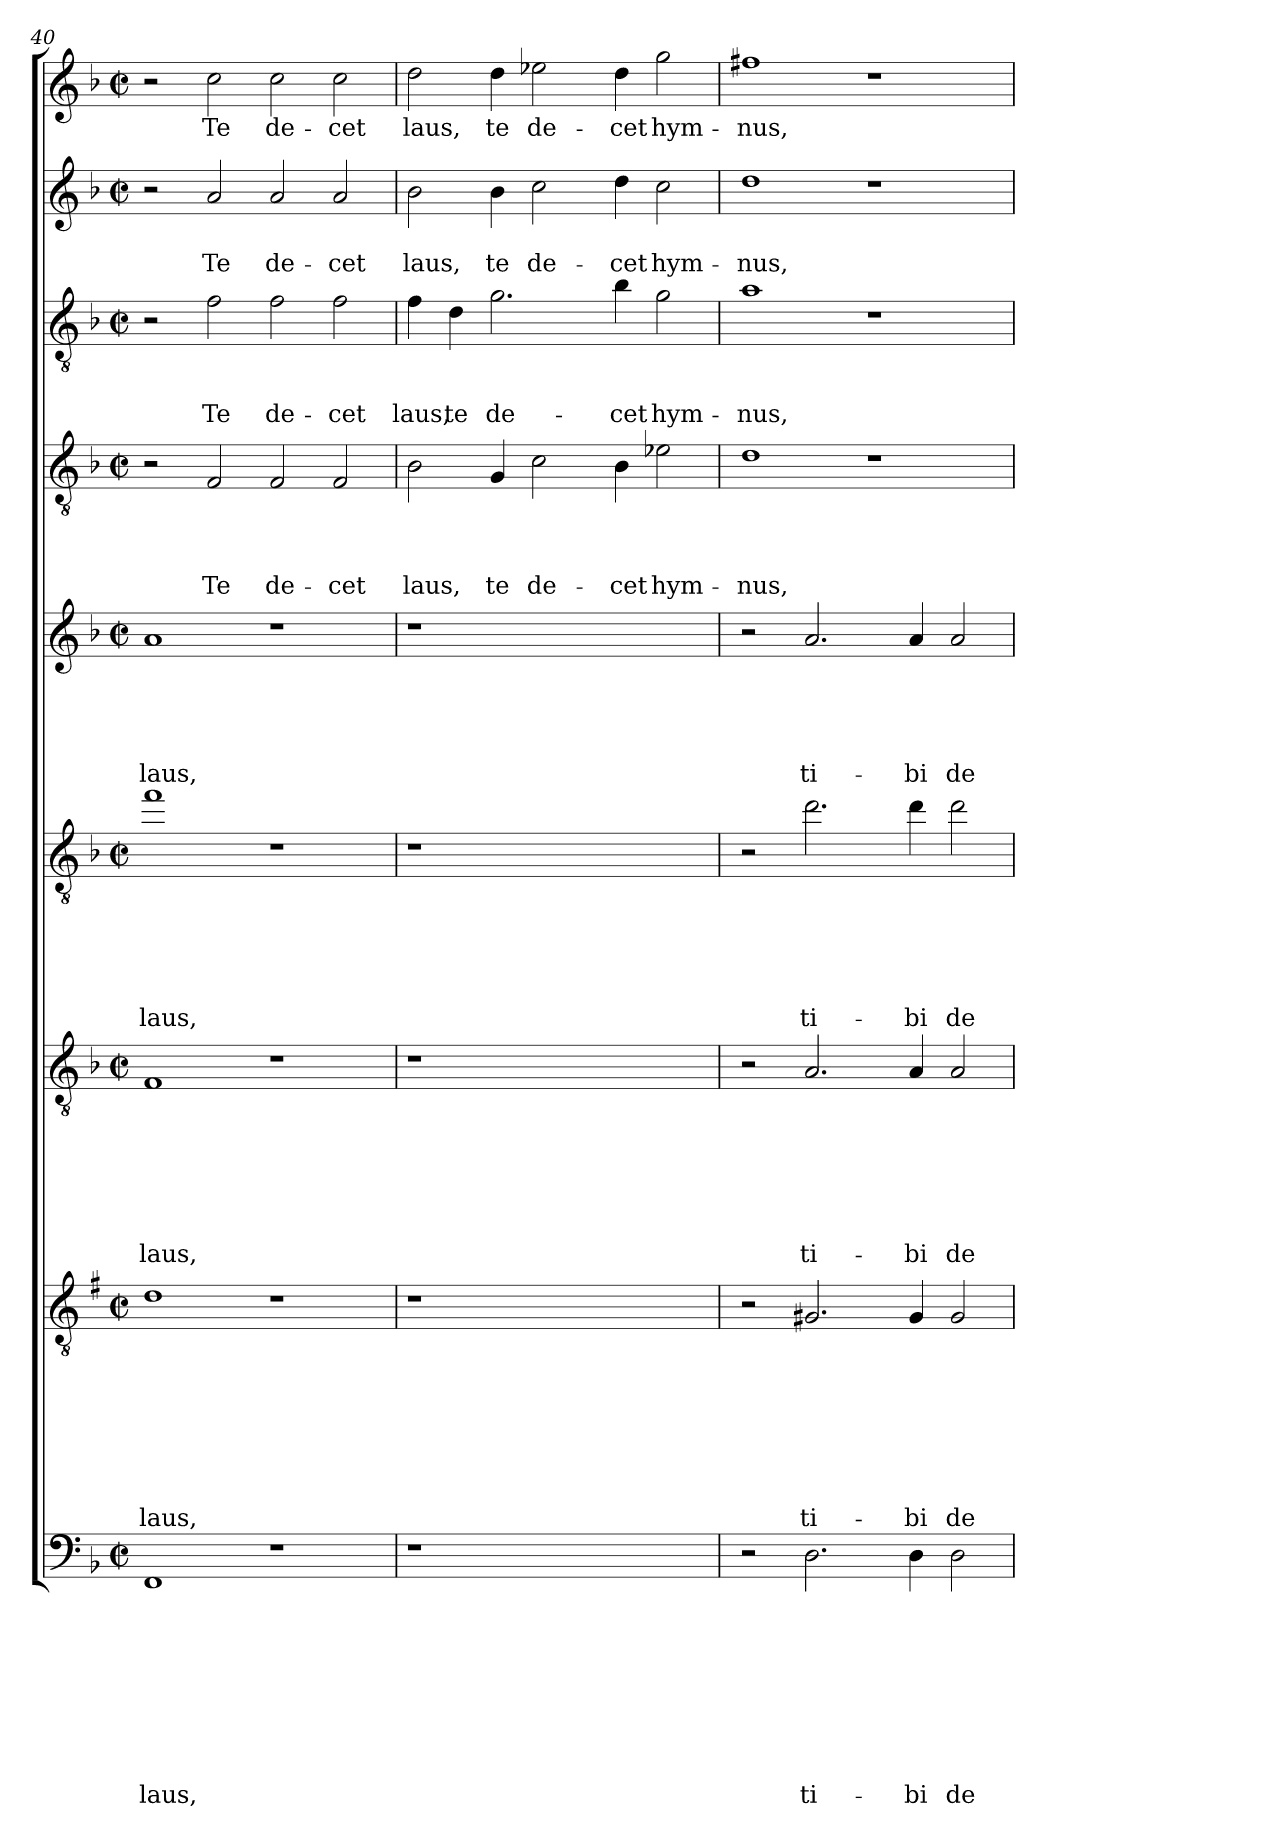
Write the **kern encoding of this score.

**kern	**text	**text	**text	**text	**text	**text	**text	**text	**text	**kern	**text	**text	**text	**text	**text	**text	**text	**text	**kern	**text	**text	**text	**text	**text	**text	**text	**kern	**text	**text	**text	**text	**text	**text	**kern	**text	**text	**text	**text	**text	**kern	**text	**text	**text	**text	**kern	**text	**text	**text	**kern	**text	**text	**kern	**text
*part9	*part9	*part9	*part9	*part9	*part9	*part9	*part9	*part9	*part9	*part8	*part8	*part8	*part8	*part8	*part8	*part8	*part8	*part8	*part7	*part7	*part7	*part7	*part7	*part7	*part7	*part7	*part6	*part6	*part6	*part6	*part6	*part6	*part6	*part5	*part5	*part5	*part5	*part5	*part5	*part4	*part4	*part4	*part4	*part4	*part3	*part3	*part3	*part3	*part2	*part2	*part2	*part1	*part1
*staff9	*staff9	*staff9	*staff9	*staff9	*staff9	*staff9	*staff9	*staff9	*staff9	*staff8	*staff8	*staff8	*staff8	*staff8	*staff8	*staff8	*staff8	*staff8	*staff7	*staff7	*staff7	*staff7	*staff7	*staff7	*staff7	*staff7	*staff6	*staff6	*staff6	*staff6	*staff6	*staff6	*staff6	*staff5	*staff5	*staff5	*staff5	*staff5	*staff5	*staff4	*staff4	*staff4	*staff4	*staff4	*staff3	*staff3	*staff3	*staff3	*staff2	*staff2	*staff2	*staff1	*staff1
*clefF4	*	*	*	*	*	*	*	*	*	*clefGv2	*	*	*	*	*	*	*	*	*clefGv2	*	*	*	*	*	*	*	*clefGv2	*	*	*	*	*	*	*clefG2	*	*	*	*	*	*clefGv2	*	*	*	*	*clefGv2	*	*	*	*clefG2	*	*	*clefG2	*
*	*	*	*	*	*	*	*	*	*	*ITrd1c2	*	*	*	*	*	*	*	*	*	*	*	*	*	*	*	*	*ITrd8c14	*	*	*	*	*	*	*	*	*	*	*	*	*	*	*	*	*	*	*	*	*	*	*	*	*	*
*k[b-]	*	*	*	*	*	*	*	*	*	*k[b-]	*	*	*	*	*	*	*	*	*k[b-]	*	*	*	*	*	*	*	*k[b-]	*	*	*	*	*	*	*k[b-]	*	*	*	*	*	*k[b-]	*	*	*	*	*k[b-]	*	*	*	*k[b-]	*	*	*k[b-]	*
*F:	*	*	*	*	*	*	*	*	*	*F:	*	*	*	*	*	*	*	*	*F:	*	*	*	*	*	*	*	*F:	*	*	*	*	*	*	*F:	*	*	*	*	*	*F:	*	*	*	*	*F:	*	*	*	*F:	*	*	*F:	*
*M2/2	*	*	*	*	*	*	*	*	*	*M2/2	*	*	*	*	*	*	*	*	*M2/2	*	*	*	*	*	*	*	*M2/2	*	*	*	*	*	*	*M2/2	*	*	*	*	*	*M2/2	*	*	*	*	*M2/2	*	*	*	*M2/2	*	*	*M2/2	*
*met(c|)	*	*	*	*	*	*	*	*	*	*met(c|)	*	*	*	*	*	*	*	*	*met(c|)	*	*	*	*	*	*	*	*met(c|)	*	*	*	*	*	*	*met(c|)	*	*	*	*	*	*met(c|)	*	*	*	*	*met(c|)	*	*	*	*met(c|)	*	*	*met(c|)	*
=40	=40	=40	=40	=40	=40	=40	=40	=40	=40	=40	=40	=40	=40	=40	=40	=40	=40	=40	=40	=40	=40	=40	=40	=40	=40	=40	=40	=40	=40	=40	=40	=40	=40	=40	=40	=40	=40	=40	=40	=40	=40	=40	=40	=40	=40	=40	=40	=40	=40	=40	=40	=40	=40
!	!	!	!	!	!	!	!	!	!LO:LY:b	!	!	!	!	!	!	!	!	!LO:LY:b	!	!	!	!	!	!	!	!LO:LY:b	!	!	!	!	!	!	!LO:LY:b	!	!	!	!	!	!LO:LY:b	!	!	!	!	!	!	!	!	!	!	!	!	!	!
1FF	.	.	.	.	.	.	.	.	laus,	1c	.	.	.	.	.	.	.	laus,	1F	.	.	.	.	.	.	laus,	1f	.	.	.	.	.	laus,	1a	.	.	.	.	laus,	2r	.	.	.	.	2r	.	.	.	2r	.	.	2r	.
!	!	!	!	!	!	!	!	!	!	!	!	!	!	!	!	!	!	!	!	!	!	!	!	!	!	!	!	!	!	!	!	!	!	!	!	!	!	!	!	!	!	!	!	!LO:LY:b	!	!	!	!LO:LY:b	!	!	!LO:LY:b	!	!LO:LY:b
.	.	.	.	.	.	.	.	.	.	.	.	.	.	.	.	.	.	.	.	.	.	.	.	.	.	.	.	.	.	.	.	.	.	.	.	.	.	.	.	2F/	.	.	.	Te	2f\	.	.	Te	2a/	.	Te	2cc\	Te
!	!	!	!	!	!	!	!	!	!	!	!	!	!	!	!	!	!	!	!	!	!	!	!	!	!	!	!	!	!	!	!	!	!	!	!	!	!	!	!	!	!	!	!	!LO:LY:b	!	!	!	!LO:LY:b	!	!	!LO:LY:b	!	!LO:LY:b
1r	.	.	.	.	.	.	.	.	.	1r	.	.	.	.	.	.	.	.	1r	.	.	.	.	.	.	.	1r	.	.	.	.	.	.	1r	.	.	.	.	.	2F/	.	.	.	de-	2f\	.	.	de-	2a/	.	de-	2cc\	de-
!	!	!	!	!	!	!	!	!	!	!	!	!	!	!	!	!	!	!	!	!	!	!	!	!	!	!	!	!	!	!	!	!	!	!	!	!	!	!	!	!	!	!	!	!LO:LY:b	!	!	!	!LO:LY:b	!	!	!LO:LY:b	!	!LO:LY:b
.	.	.	.	.	.	.	.	.	.	.	.	.	.	.	.	.	.	.	.	.	.	.	.	.	.	.	.	.	.	.	.	.	.	.	.	.	.	.	.	2F/	.	.	.	-cet	2f\	.	.	-cet	2a/	.	-cet	2cc\	-cet
=41	=41	=41	=41	=41	=41	=41	=41	=41	=41	=41	=41	=41	=41	=41	=41	=41	=41	=41	=41	=41	=41	=41	=41	=41	=41	=41	=41	=41	=41	=41	=41	=41	=41	=41	=41	=41	=41	=41	=41	=41	=41	=41	=41	=41	=41	=41	=41	=41	=41	=41	=41	=41	=41
!	!	!	!	!	!	!	!	!	!	!	!	!	!	!	!	!	!	!	!	!	!	!	!	!	!	!	!	!	!	!	!	!	!	!	!	!	!	!	!	!	!	!	!	!LO:LY:b	!	!	!	!LO:LY:b	!	!	!LO:LY:b	!	!LO:LY:b
1r	.	.	.	.	.	.	.	.	.	1r	.	.	.	.	.	.	.	.	1r	.	.	.	.	.	.	.	1r	.	.	.	.	.	.	1r	.	.	.	.	.	2B-\	.	.	.	laus,	4f\	.	.	laus,	2b-\	.	laus,	2dd\	laus,
!	!	!	!	!	!	!	!	!	!	!	!	!	!	!	!	!	!	!	!	!	!	!	!	!	!	!	!	!	!	!	!	!	!	!	!	!	!	!	!	!	!	!	!	!	!	!	!	!LO:LY:b	!	!	!	!	!
.	.	.	.	.	.	.	.	.	.	.	.	.	.	.	.	.	.	.	.	.	.	.	.	.	.	.	.	.	.	.	.	.	.	.	.	.	.	.	.	.	.	.	.	.	4d\	.	.	te	.	.	.	.	.
!	!	!	!	!	!	!	!	!	!	!	!	!	!	!	!	!	!	!	!	!	!	!	!	!	!	!	!	!	!	!	!	!	!	!	!	!	!	!	!	!	!	!	!	!LO:LY:b	!	!	!	!LO:LY:b	!	!	!LO:LY:b	!	!LO:LY:b
.	.	.	.	.	.	.	.	.	.	.	.	.	.	.	.	.	.	.	.	.	.	.	.	.	.	.	.	.	.	.	.	.	.	.	.	.	.	.	.	4G/	.	.	.	te	2.g\	.	.	de-	4b-\	.	te	4dd\	te
!	!	!	!	!	!	!	!	!	!	!	!	!	!	!	!	!	!	!	!	!	!	!	!	!	!	!	!	!	!	!	!	!	!	!	!	!	!	!	!	!	!	!	!	!LO:LY:b	!	!	!	!	!	!	!LO:LY:b	!	!LO:LY:b
.	.	.	.	.	.	.	.	.	.	.	.	.	.	.	.	.	.	.	.	.	.	.	.	.	.	.	.	.	.	.	.	.	.	.	.	.	.	.	.	2c\	.	.	.	de-	.	.	.	.	2cc\	.	de-	2ee-X\	de-
1ryy	.	.	.	.	.	.	.	.	.	1ryy	.	.	.	.	.	.	.	.	1ryy	.	.	.	.	.	.	.	1ryy	.	.	.	.	.	.	1ryy	.	.	.	.	.	.	.	.	.	.	.	.	.	.	.	.	.	.	.
!	!	!	!	!	!	!	!	!	!	!	!	!	!	!	!	!	!	!	!	!	!	!	!	!	!	!	!	!	!	!	!	!	!	!	!	!	!	!	!	!	!	!	!	!LO:LY:b	!	!	!	!LO:LY:b	!	!	!LO:LY:b	!	!LO:LY:b
.	.	.	.	.	.	.	.	.	.	.	.	.	.	.	.	.	.	.	.	.	.	.	.	.	.	.	.	.	.	.	.	.	.	.	.	.	.	.	.	4B-\	.	.	.	-cet	4b-\	.	.	-cet	4dd\	.	-cet	4dd\	-cet
!	!	!	!	!	!	!	!	!	!	!	!	!	!	!	!	!	!	!	!	!	!	!	!	!	!	!	!	!	!	!	!	!	!	!	!	!	!	!	!	!	!	!	!	!LO:LY:b	!	!	!	!LO:LY:b	!	!	!LO:LY:b	!	!LO:LY:b
.	.	.	.	.	.	.	.	.	.	.	.	.	.	.	.	.	.	.	.	.	.	.	.	.	.	.	.	.	.	.	.	.	.	.	.	.	.	.	.	2e-X\	.	.	.	hym-	2g\	.	.	hym-	2cc\	.	hym-	2gg\	hym-
!!LO:LB:g=z
=42	=42	=42	=42	=42	=42	=42	=42	=42	=42	=42	=42	=42	=42	=42	=42	=42	=42	=42	=42	=42	=42	=42	=42	=42	=42	=42	=42	=42	=42	=42	=42	=42	=42	=42	=42	=42	=42	=42	=42	=42	=42	=42	=42	=42	=42	=42	=42	=42	=42	=42	=42	=42	=42
!	!	!	!	!	!	!	!	!	!	!	!	!	!	!	!	!	!	!	!	!	!	!	!	!	!	!	!	!	!	!	!	!	!	!	!	!	!	!	!	!	!	!	!	!LO:LY:b	!	!	!	!LO:LY:b	!	!	!LO:LY:b	!	!LO:LY:b
2r	.	.	.	.	.	.	.	.	.	2r	.	.	.	.	.	.	.	.	2r	.	.	.	.	.	.	.	2r	.	.	.	.	.	.	2r	.	.	.	.	.	1d	.	.	.	-nus,	1a	.	.	-nus,	1dd	.	-nus,	1ff#X	-nus,
!	!	!	!	!	!	!	!	!	!LO:LY:b	!	!	!	!	!	!	!	!	!LO:LY:b	!	!	!	!	!	!	!	!LO:LY:b	!	!	!	!	!	!	!LO:LY:b	!	!	!	!	!	!LO:LY:b	!	!	!	!	!	!	!	!	!	!	!	!	!	!
2.D\	.	.	.	.	.	.	.	.	ti-	2.F#X/	.	.	.	.	.	.	.	ti-	2.A/	.	.	.	.	.	.	ti-	2.d\	.	.	.	.	.	ti-	2.a/	.	.	.	.	ti-	.	.	.	.	.	.	.	.	.	.	.	.	.	.
.	.	.	.	.	.	.	.	.	.	.	.	.	.	.	.	.	.	.	.	.	.	.	.	.	.	.	.	.	.	.	.	.	.	.	.	.	.	.	.	1r	.	.	.	.	1r	.	.	.	1r	.	.	1r	.
!	!	!	!	!	!	!	!	!	!LO:LY:b	!	!	!	!	!	!	!	!	!LO:LY:b	!	!	!	!	!	!	!	!LO:LY:b	!	!	!	!	!	!	!LO:LY:b	!	!	!	!	!	!LO:LY:b	!	!	!	!	!	!	!	!	!	!	!	!	!	!
4D\	.	.	.	.	.	.	.	.	-bi	4F#/	.	.	.	.	.	.	.	-bi	4A/	.	.	.	.	.	.	-bi	4d\	.	.	.	.	.	-bi	4a/	.	.	.	.	-bi	.	.	.	.	.	.	.	.	.	.	.	.	.	.
!	!	!	!	!	!	!	!	!	!LO:LY:b	!	!	!	!	!	!	!	!	!LO:LY:b	!	!	!	!	!	!	!	!LO:LY:b	!	!	!	!	!	!	!LO:LY:b	!	!	!	!	!	!LO:LY:b	!	!	!	!	!	!	!	!	!	!	!	!	!	!
2D\	.	.	.	.	.	.	.	.	de-	2F#/	.	.	.	.	.	.	.	de-	2A/	.	.	.	.	.	.	de-	2d\	.	.	.	.	.	de-	2a/	.	.	.	.	de-	.	.	.	.	.	.	.	.	.	.	.	.	.	.
=	=	=	=	=	=	=	=	=	=	=	=	=	=	=	=	=	=	=	=	=	=	=	=	=	=	=	=	=	=	=	=	=	=	=	=	=	=	=	=	=	=	=	=	=	=	=	=	=	=	=	=	=	=
*-	*-	*-	*-	*-	*-	*-	*-	*-	*-	*-	*-	*-	*-	*-	*-	*-	*-	*-	*-	*-	*-	*-	*-	*-	*-	*-	*-	*-	*-	*-	*-	*-	*-	*-	*-	*-	*-	*-	*-	*-	*-	*-	*-	*-	*-	*-	*-	*-	*-	*-	*-	*-	*-
